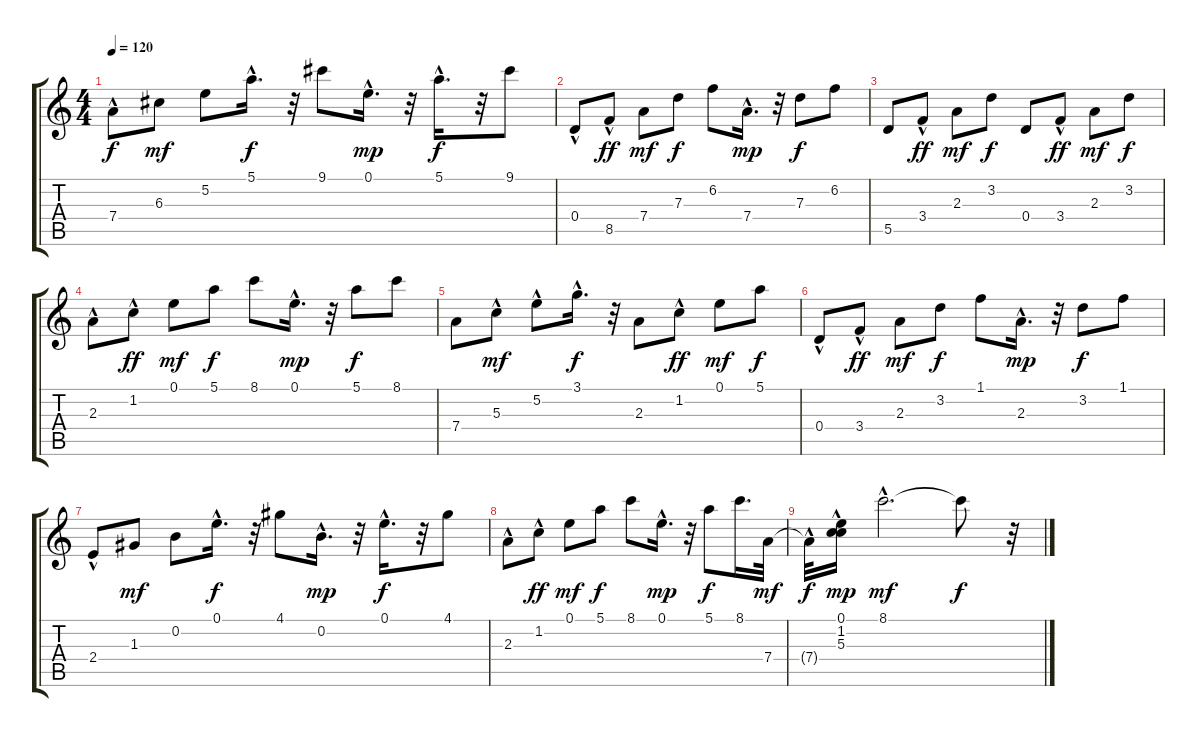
\track "" {instrument acousticguitarsteel}
\staff {score tabs}
\tuning (E4 B3 G3 D3 A2 E2) {hide}
\ts (4 4)
\tempo 120
\clef g2
\ks c
7.4{hac}.8{dy f} 6.3.8{dy mf} 5.2.8 5.1{hac}.16{d dy f} r.32 9.1.8 0.1{hac}.16{d dy mp} r.32 5.1{hac}.16{d dy f} r.32 9.1.8 |
0.4{hac}.8 8.5{hac}.8{dy ff} 7.4.8{dy mf} 7.3.8{dy f} 6.2.8 7.4{hac}.16{d dy mp} r.32 7.3.8{dy f} 6.2.8 |
5.5.8 3.4{hac}.8{dy ff} 2.3.8{dy mf} 3.2.8{dy f} 0.4.8 3.4{hac}.8{dy ff} 2.3.8{dy mf} 3.2.8{dy f} |
2.3{hac}.8 1.2{hac}.8{dy ff} 0.1.8{dy mf} 5.1.8{dy f} 8.1.8 0.1{hac}.16{d dy mp} r.32 5.1.8{dy f} 8.1.8 |
7.4.8 5.3{hac}.8{dy mf} 5.2{hac}.8 3.1{hac}.16{d dy f} r.32 2.3.8 1.2{hac}.8{dy ff} 0.1.8{dy mf} 5.1.8{dy f} |
0.4{hac}.8 3.4{hac}.8{dy ff} 2.3.8{dy mf} 3.2.8{dy f} 1.1.8 2.3{hac}.16{d dy mp} r.32 3.2.8{dy f} 1.1.8 |
2.4{hac}.8 1.3.8{dy mf} 0.2.8 0.1{hac}.16{d dy f} r.32 4.1.8 0.2{hac}.16{d dy mp} r.32 0.1{hac}.16{d dy f} r.32 4.1.8 |
2.3{hac}.8 1.2{hac}.8{dy ff} 0.1.8{dy mf} 5.1.8{dy f} 8.1.8 0.1{hac}.16{d dy mp} r.32 5.1.8{dy f} 8.1.16{d} 7.4.32{dy mf} |
7.4{hac t}.32{dy f} (0.1{hac} 1.2{hac} 5.3{hac}).16{dy mp} 8.1{hac}.2{d dy mf} 8.1{t}.8{dy f} r.32
